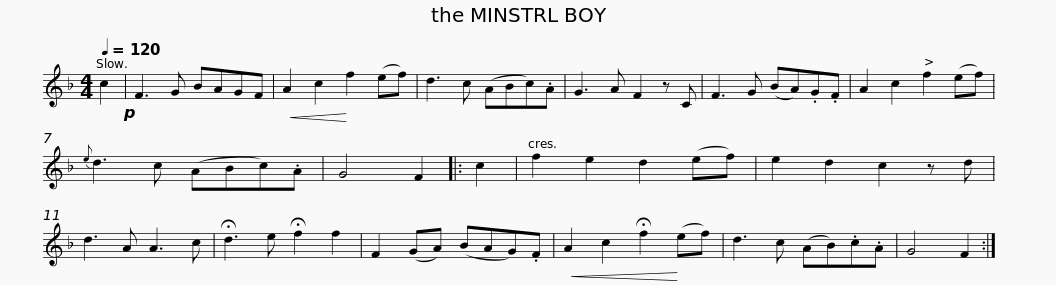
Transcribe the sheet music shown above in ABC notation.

X:1
L:1/8
Q:1/4=120
M:4/4
I:linebreak $
K:F
V:1 treble
V:1
 c2!p! | F3 G BAGF |!<(! A2 c2!<)! f2 (ef) | d3 c (ABc).A | G3 A F2 z C | %5
 F3 G (BA).G.F | A2 c2 f2 (ef) |${e} d3 c (ABc).A | G4 F2 |: c2 | %10
 f2 e2 d2 (ef) | e2 d2 c2 z d | d3 A A3 c | !fermata!d3 e !fermata!f2 f2 | F2 (GA) (BAG).F | %15
!<(! A2 c2 !fermata!f2!<)! (ef) |$ d3 c (AB).c.A | G4 F2 :| %18
